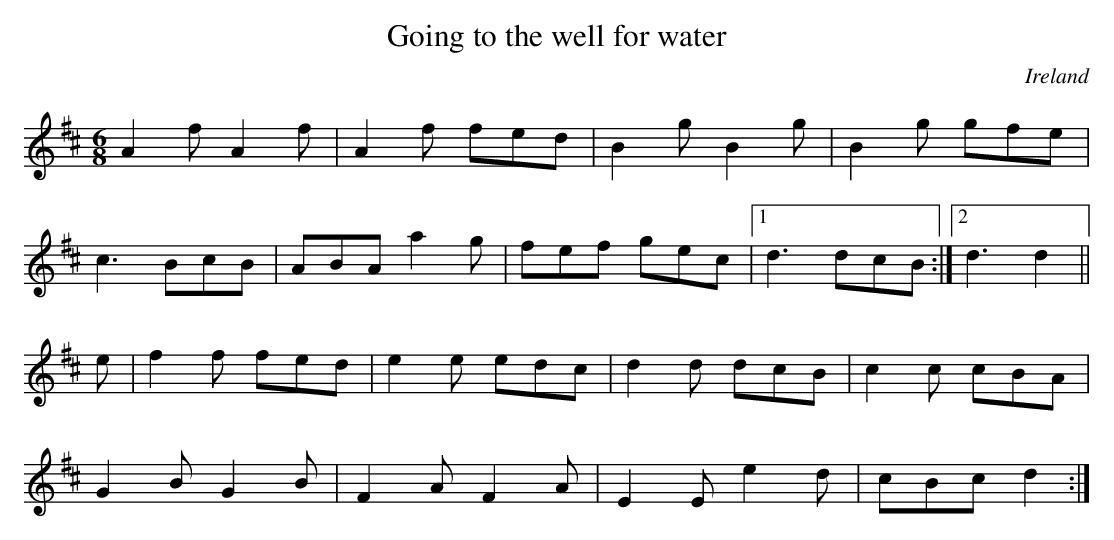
X:1
T:Going to the well for water
M:6/8
O:Ireland
K:D major
A2f A2f|A2f fed|B2g B2g|B2g gfe|
c3  BcB|ABA a2g|fef gec|1 d3 dcB :|2 d3 d2||
e|f2f fed|e2e edc|d2d dcB|c2c cBA|
G2B G2B|F2A F2A|E2E e2d|cBc d2:|
